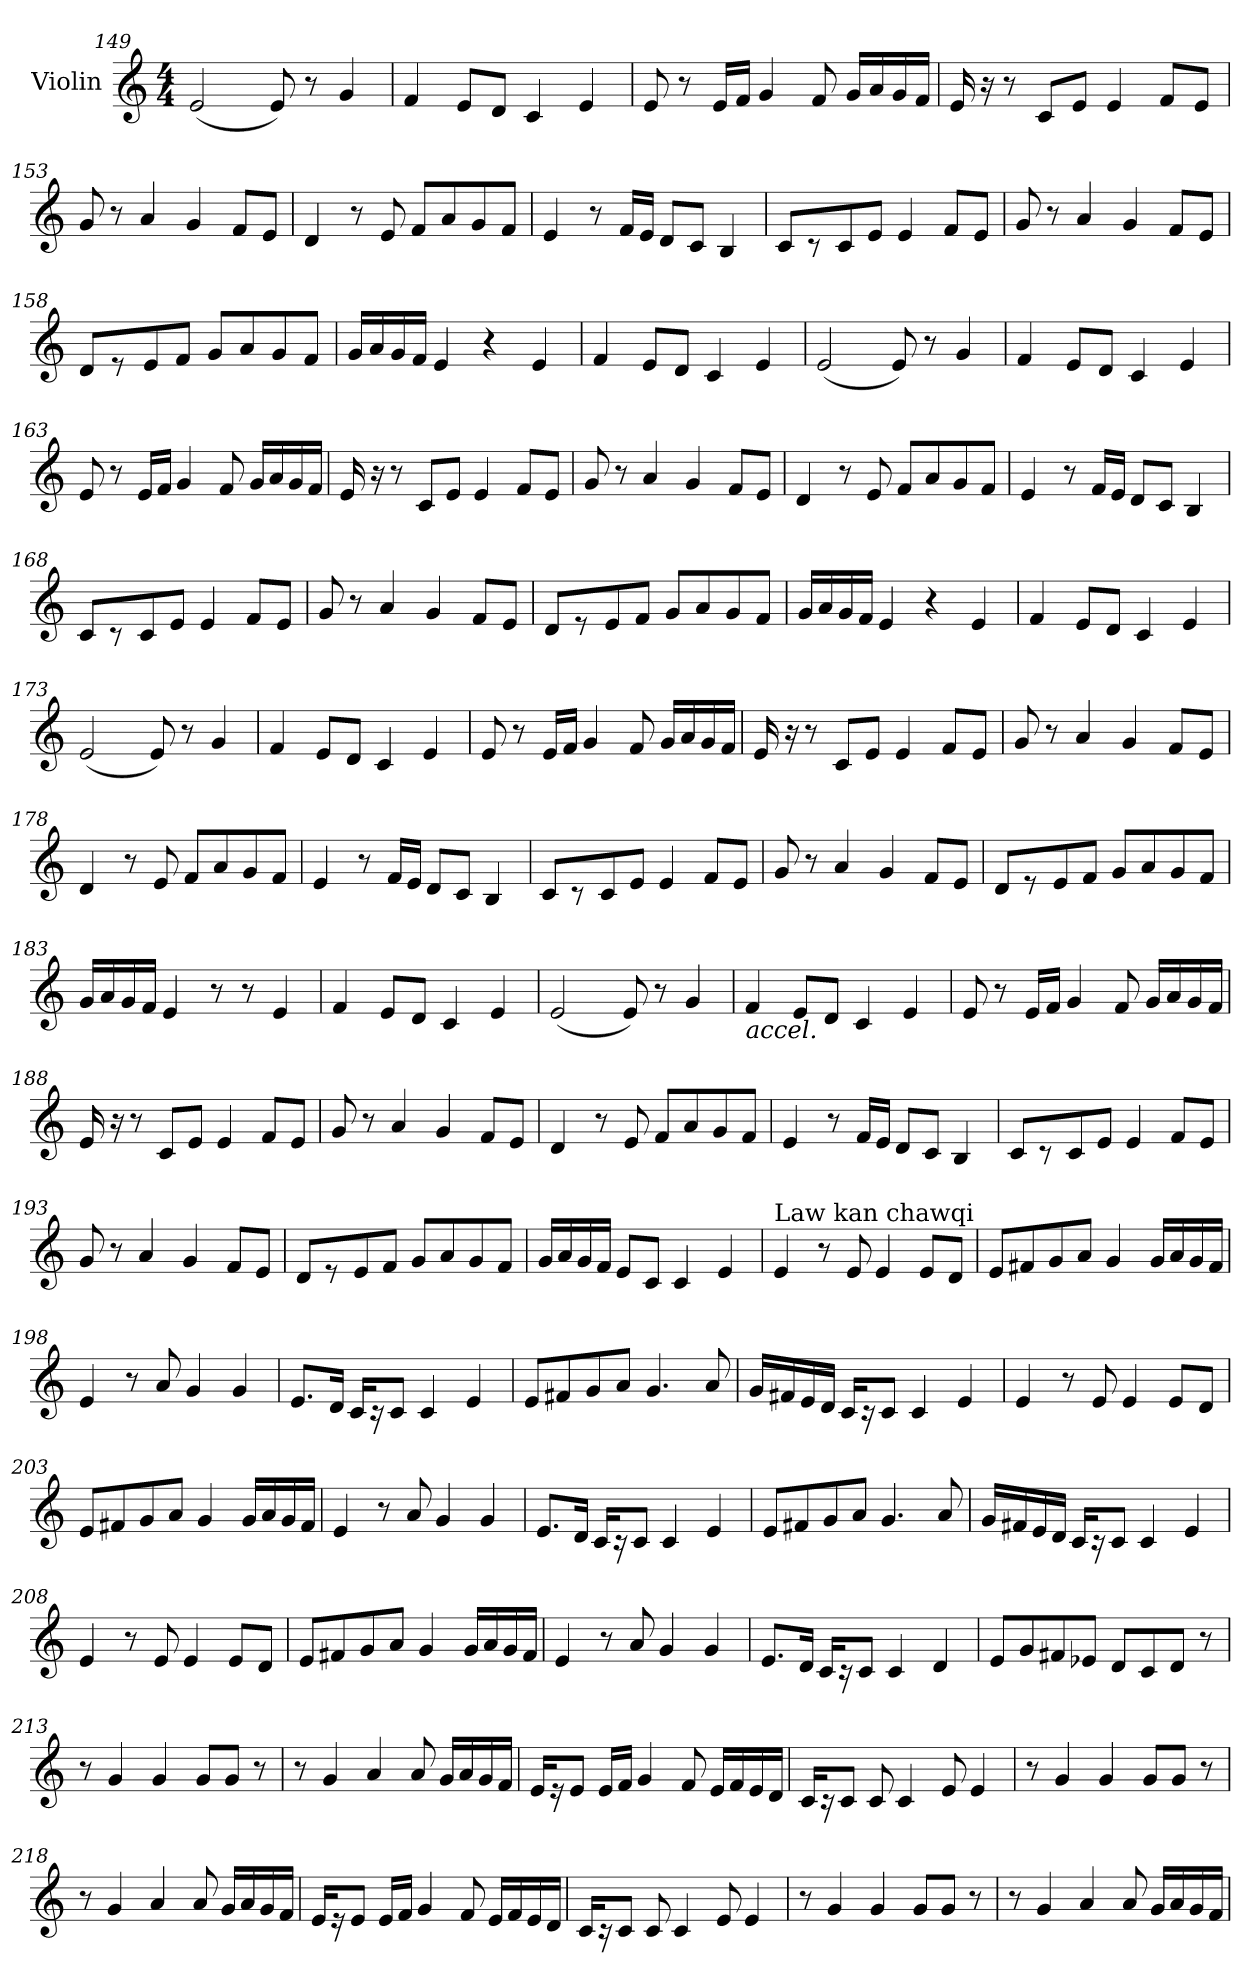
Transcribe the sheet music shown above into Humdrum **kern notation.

**kern
*part1
*staff1
*I"Violin
*clefG2
*k[]
*M4/4
=149
(<2e/
8e/)
8r
4g/
=150
4f/
8e/L
8d/J
4c/
4e/
=151
8e/
8r
16e/LL
16f/JJ
4g/
8f/
16g/LL
16a/
16g/
16f/JJ
!!LO:LB:g=z
=152
16e/
16r
8r
8c/L
8e/J
4e/
8f/L
8e/J
=153
8g/
8r
4a/
4g/
8f/L
8e/J
=154
4d/
8r
8e/
8f/L
8a/
8g/
8f/J
=155
4e/
8r
16f/LL
16e/JJ
8d/L
8c/J
4B/
=156
8c/L
8r
8c/
8e/J
4e/
8f/L
8e/J
!!LO:LB:g=z
=157
8g/
8r
4a/
4g/
8f/L
8e/J
=158
8d/L
8r
8e/
8f/J
8g/L
8a/
8g/
8f/J
=159
16g/LL
16a/
16g/
16f/JJ
4e/
4r
4e/
=160
4f/
8e/L
8d/J
4c/
4e/
=161
(<2e/
8e/)
8r
4g/
!!LO:LB:g=z
=162
4f/
8e/L
8d/J
4c/
4e/
=163
8e/
8r
16e/LL
16f/JJ
4g/
8f/
16g/LL
16a/
16g/
16f/JJ
=164
16e/
16r
8r
8c/L
8e/J
4e/
8f/L
8e/J
=165
8g/
8r
4a/
4g/
8f/L
8e/J
!!LO:LB:g=z
=166
4d/
8r
8e/
8f/L
8a/
8g/
8f/J
=167
4e/
8r
16f/LL
16e/JJ
8d/L
8c/J
4B/
=168
8c/L
8r
8c/
8e/J
4e/
8f/L
8e/J
=169
8g/
8r
4a/
4g/
8f/L
8e/J
=170
8d/L
8r
8e/
8f/J
8g/L
8a/
8g/
8f/J
!!LO:LB:g=z
=171
16g/LL
16a/
16g/
16f/JJ
4e/
4r
4e/
=172
4f/
8e/L
8d/J
4c/
4e/
=173
(<2e/
8e/)
8r
4g/
=174
4f/
8e/L
8d/J
4c/
4e/
=175
8e/
8r
16e/LL
16f/JJ
4g/
8f/
16g/LL
16a/
16g/
16f/JJ
!!LO:LB:g=z
=176
16e/
16r
8r
8c/L
8e/J
4e/
8f/L
8e/J
=177
8g/
8r
4a/
4g/
8f/L
8e/J
=178
4d/
8r
8e/
8f/L
8a/
8g/
8f/J
=179
4e/
8r
16f/LL
16e/JJ
8d/L
8c/J
4B/
=180
8c/L
8r
8c/
8e/J
4e/
8f/L
8e/J
!!LO:PB:g=z
=181
8g/
8r
4a/
4g/
8f/L
8e/J
=182
8d/L
8r
8e/
8f/J
8g/L
8a/
8g/
8f/J
=183
16g/LL
16a/
16g/
16f/JJ
4e/
8r
8r
4e/
=184
4f/
8e/L
8d/J
4c/
4e/
=185
(<2e/
8e/)
8r
4g/
!!LO:LB:g=z
=186
!LO:TX:b:i:t=accel.
4f/
8e/L
8d/J
4c/
4e/
=187
8e/
8r
16e/LL
16f/JJ
4g/
8f/
16g/LL
16a/
16g/
16f/JJ
=188
16e/
16r
8r
8c/L
8e/J
4e/
8f/L
8e/J
=189
8g/
8r
4a/
4g/
8f/L
8e/J
!!LO:LB:g=z
=190
4d/
8r
8e/
8f/L
8a/
8g/
8f/J
=191
4e/
8r
16f/LL
16e/JJ
8d/L
8c/J
4B/
=192
8c/L
8r
8c/
8e/J
4e/
8f/L
8e/J
=193
8g/
8r
4a/
4g/
8f/L
8e/J
=194
8d/L
8r
8e/
8f/J
8g/L
8a/
8g/
8f/J
!!LO:LB:g=z
=195
*MM70
16g/LL
16a/
16g/
16f/JJ
8e/L
8c/J
4c/
4e/
=196
!LO:TX:a:t=Law kan chawqi
4e/
8r
8e/
4e/
8e/L
8d/J
=197
8e/L
8f#X/
8g/
8a/J
4g/
16g/LL
16a/
16g/
16f#/JJ
!!LO:LB:g=z
=198
4e/
8r
8a/
4g/
4g/
=199
8.e/L
16d/Jk
16c/KL
16r
8c/J
4c/
4e/
=200
8e/L
8f#X/
8g/
8a/J
4.g/
8a/
=201
16g/LL
16f#X/
16e/
16d/JJ
16c/KL
16r
8c/J
4c/
4e/
!!LO:LB:g=z
=202
4e/
8r
8e/
4e/
8e/L
8d/J
=203
8e/L
8f#X/
8g/
8a/J
4g/
16g/LL
16a/
16g/
16f#/JJ
=204
4e/
8r
8a/
4g/
4g/
=205
8.e/L
16d/Jk
16c/KL
16r
8c/J
4c/
4e/
!!LO:LB:g=z
=206
8e/L
8f#X/
8g/
8a/J
4.g/
8a/
=207
16g/LL
16f#X/
16e/
16d/JJ
16c/KL
16r
8c/J
4c/
4e/
=208
4e/
8r
8e/
4e/
8e/L
8d/J
=209
8e/L
8f#X/
8g/
8a/J
4g/
16g/LL
16a/
16g/
16f#/JJ
!!LO:LB:g=z
=210
4e/
8r
8a/
4g/
4g/
=211
8.e/L
16d/Jk
16c/KL
16r
8c/J
4c/
4d/
=212
8e/L
8g/
8f#X/
8e-X/J
8d/L
8c/
8d/J
8r
=213
8r
4g/
4g/
8g/L
8g/J
8r
!!LO:PB:g=z
=214
8r
4g/
4a/
8a/
16g/LL
16a/
16g/
16f/JJ
=215
16e/KL
16r
8e/J
16e/LL
16f/JJ
4g/
8f/
16e/LL
16f/
16e/
16d/JJ
=216
16c/KL
16r
8c/J
8c/
4c/
8e/
4e/
=217
8r
4g/
4g/
8g/L
8g/J
8r
!!LO:LB:g=z
=218
8r
4g/
4a/
8a/
16g/LL
16a/
16g/
16f/JJ
=219
16e/KL
16r
8e/J
16e/LL
16f/JJ
4g/
8f/
16e/LL
16f/
16e/
16d/JJ
=220
16c/KL
16r
8c/J
8c/
4c/
8e/
4e/
=221
8r
4g/
4g/
8g/L
8g/J
8r
!!LO:LB:g=z
=222
8r
4g/
4a/
8a/
16g/LL
16a/
16g/
16f/JJ
=
*-
